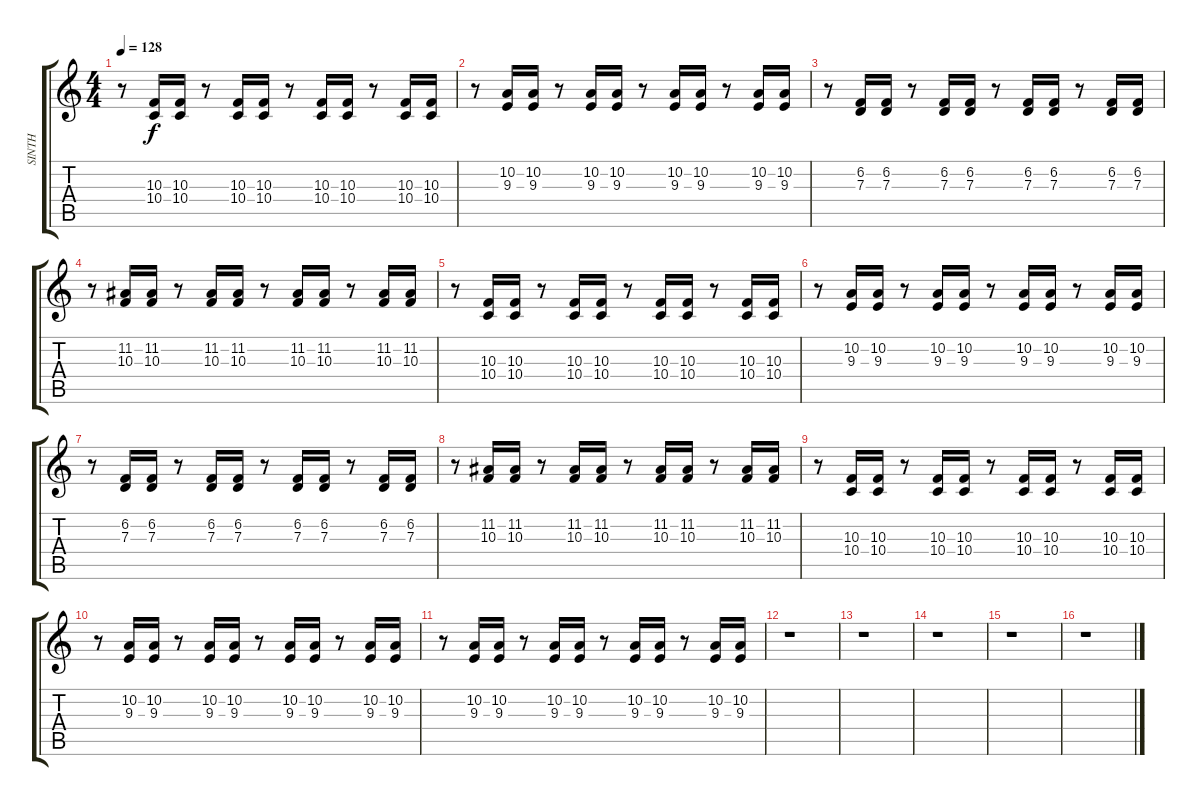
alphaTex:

\track ("SINTH" "SINTH") {instrument pizzicatostrings}
\staff {score tabs}
\tuning (E4 B3 G3 D3 A2 E2) {hide}
\ts (4 4)
\tempo 128
\clef g2
\ks c
r.8{dy f} (10.3 10.4).16 (10.3 10.4).16 r.8 (10.3 10.4).16 (10.3 10.4).16 r.8 (10.3 10.4).16 (10.3 10.4).16 r.8 (10.3 10.4).16 (10.3 10.4).16 |
r.8 (10.2 9.3).16 (10.2 9.3).16 r.8 (10.2 9.3).16 (10.2 9.3).16 r.8 (10.2 9.3).16 (10.2 9.3).16 r.8 (10.2 9.3).16 (10.2 9.3).16 |
r.8 (6.2 7.3).16 (6.2 7.3).16 r.8 (6.2 7.3).16 (6.2 7.3).16 r.8 (6.2 7.3).16 (6.2 7.3).16 r.8 (6.2 7.3).16 (6.2 7.3).16 |
r.8 (11.2 10.3).16 (11.2 10.3).16 r.8 (11.2 10.3).16 (11.2 10.3).16 r.8 (11.2 10.3).16 (11.2 10.3).16 r.8 (11.2 10.3).16 (11.2 10.3).16 |
r.8 (10.3 10.4).16 (10.3 10.4).16 r.8 (10.3 10.4).16 (10.3 10.4).16 r.8 (10.3 10.4).16 (10.3 10.4).16 r.8 (10.3 10.4).16 (10.3 10.4).16 |
r.8 (10.2 9.3).16 (10.2 9.3).16 r.8 (10.2 9.3).16 (10.2 9.3).16 r.8 (10.2 9.3).16 (10.2 9.3).16 r.8 (10.2 9.3).16 (10.2 9.3).16 |
r.8 (6.2 7.3).16 (6.2 7.3).16 r.8 (6.2 7.3).16 (6.2 7.3).16 r.8 (6.2 7.3).16 (6.2 7.3).16 r.8 (6.2 7.3).16 (6.2 7.3).16 |
r.8 (11.2 10.3).16 (11.2 10.3).16 r.8 (11.2 10.3).16 (11.2 10.3).16 r.8 (11.2 10.3).16 (11.2 10.3).16 r.8 (11.2 10.3).16 (11.2 10.3).16 |
r.8 (10.3 10.4).16 (10.3 10.4).16 r.8 (10.3 10.4).16 (10.3 10.4).16 r.8 (10.3 10.4).16 (10.3 10.4).16 r.8 (10.3 10.4).16 (10.3 10.4).16 |
r.8 (10.2 9.3).16 (10.2 9.3).16 r.8 (10.2 9.3).16 (10.2 9.3).16 r.8 (10.2 9.3).16 (10.2 9.3).16 r.8 (10.2 9.3).16 (10.2 9.3).16 |
r.8 (10.2 9.3).16 (10.2 9.3).16 r.8 (10.2 9.3).16 (10.2 9.3).16 r.8 (10.2 9.3).16 (10.2 9.3).16 r.8 (10.2 9.3).16 (10.2 9.3).16 |
r.1 |
r.1 |
r.1 |
r.1 |
r.1
